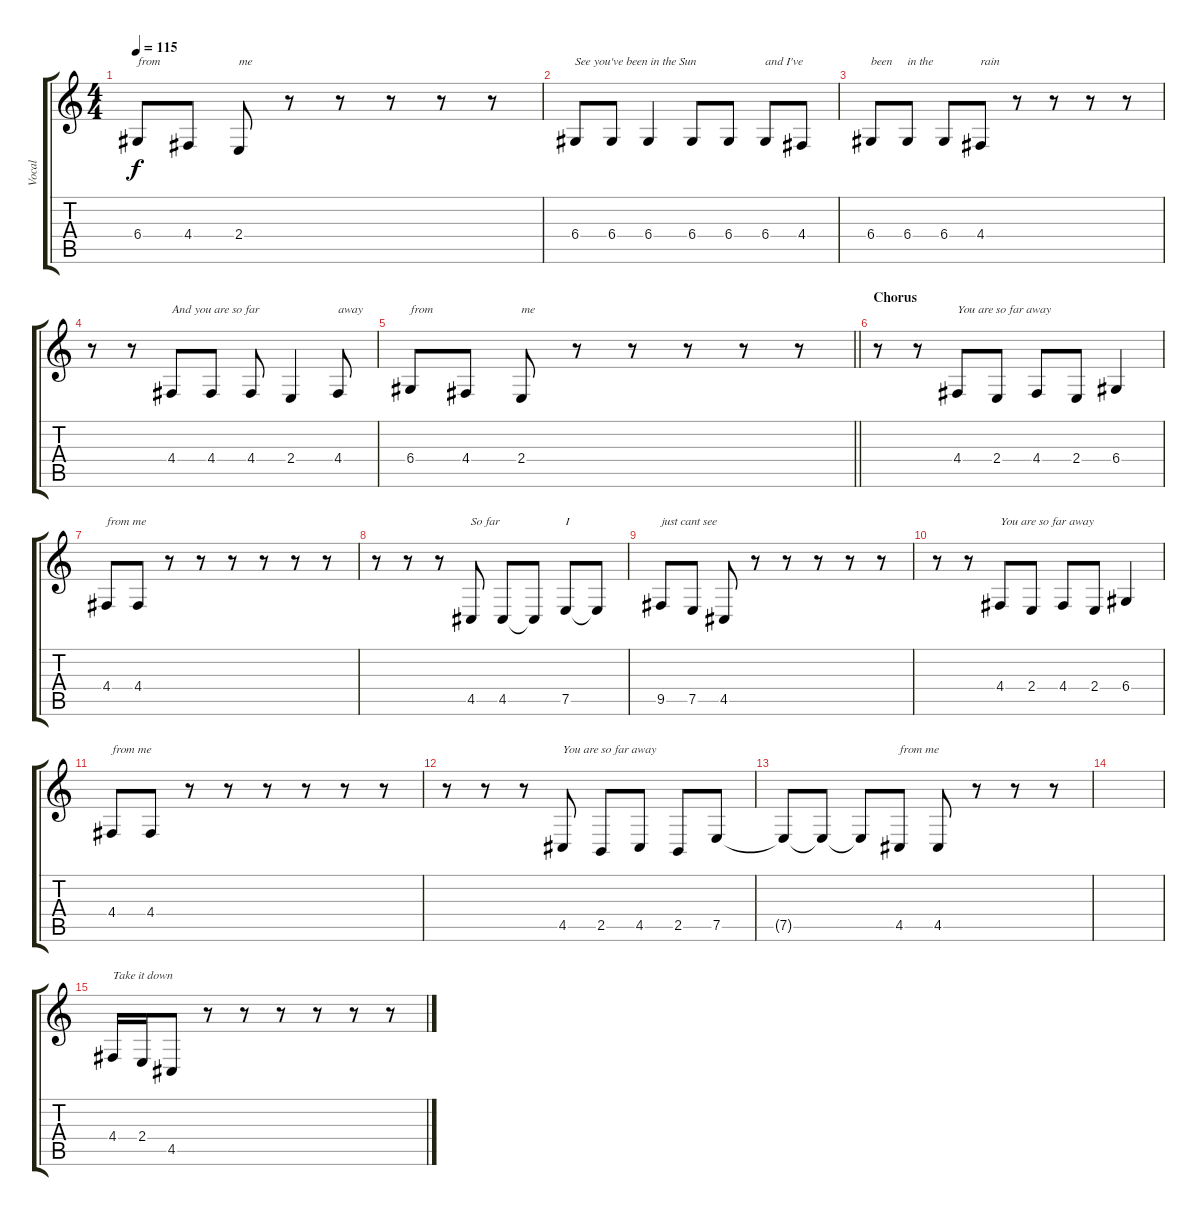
\track ("Vocal" "Vocal") {instrument oboe}
\staff {score tabs}
\tuning (E4 B3 G3 D3 A2 E2) {hide}
\ts (4 4)
\tempo 115
\clef g2
\ks c
6.4.8{txt "from" dy f} 4.4.8 2.4.8{txt "me"} r.8 r.8 r.8 r.8 r.8 |
6.4.8{txt "See you've been in the Sun"} 6.4.8 6.4.4 6.4.8 6.4.8 6.4.8{txt "and I've "} 4.4.8 |
6.4.8{txt "been"} 6.4.8{txt "in the"} 6.4.8 4.4.8{txt "rain"} r.8 r.8 r.8 r.8 |
r.8 r.8 4.4.8{txt "And you are so far "} 4.4.8 4.4.8 2.4.4 4.4.8{txt "away "} |
\barLineRight lightlight
6.4.8{txt "from"} 4.4.8 2.4.8{txt "me"} r.8 r.8 r.8 r.8 r.8 |
\section ("" "Chorus")
r.8 r.8 4.4.8{txt "You are so far away"} 2.4.8 4.4.8 2.4.8 6.4.4 |
4.4.8{txt "from me"} 4.4.8 r.8 r.8 r.8 r.8 r.8 r.8 |
r.8 r.8 r.8 4.5.8{txt "So far"} 4.5.8 4.5{t}.8 7.5.8{txt "I"} 7.5{t}.8 |
9.5.8{txt "just cant see"} 7.5.8 4.5.8 r.8 r.8 r.8 r.8 r.8 |
r.8 r.8 4.4.8{txt "You are so far away"} 2.4.8 4.4.8 2.4.8 6.4.4 |
4.4.8{txt "from me"} 4.4.8 r.8 r.8 r.8 r.8 r.8 r.8 |
r.8 r.8 r.8 4.5.8{txt "You are so far away"} 2.5.8 4.5.8 2.5.8 7.5.8 |
7.5{t}.8 7.5{t}.8 7.5{t}.8 4.5.8{txt "from me"} 4.5.8 r.8 r.8 r.8 |
|
4.4.16{txt "Take it down"} 2.4.16 4.5.8 r.8 r.8 r.8 r.8 r.8 r.8
